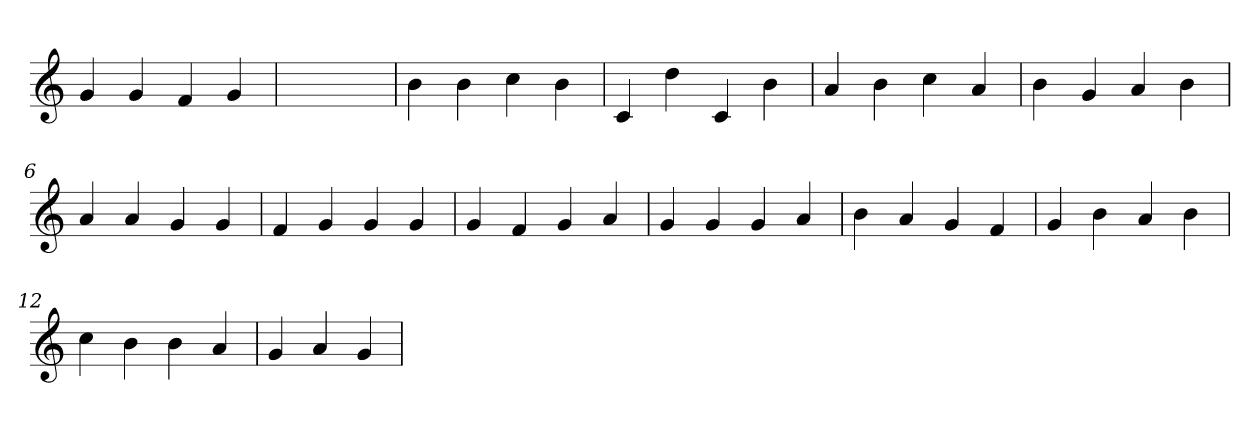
**kern
*part1
*staff1
*clefG2
=1
4g
4g
4f
4g
=2
1ryy
=2
4b
4b
4cc
4b
=3
4c
4dd
4c
4b
=4
4a
4b
4cc
4a
=5
4b
4g
4a
4b
=6
4a
4a
4g
4g
=7
4f
4g
4g
4g
=8
4g
4f
4g
4a
=9
4g
4g
4g
4a
=10
4b
4a
4g
4f
=11
4g
4b
4a
4b
=12
4cc
4b
4b
4a
=13
4g
4a
4g
=
*-
